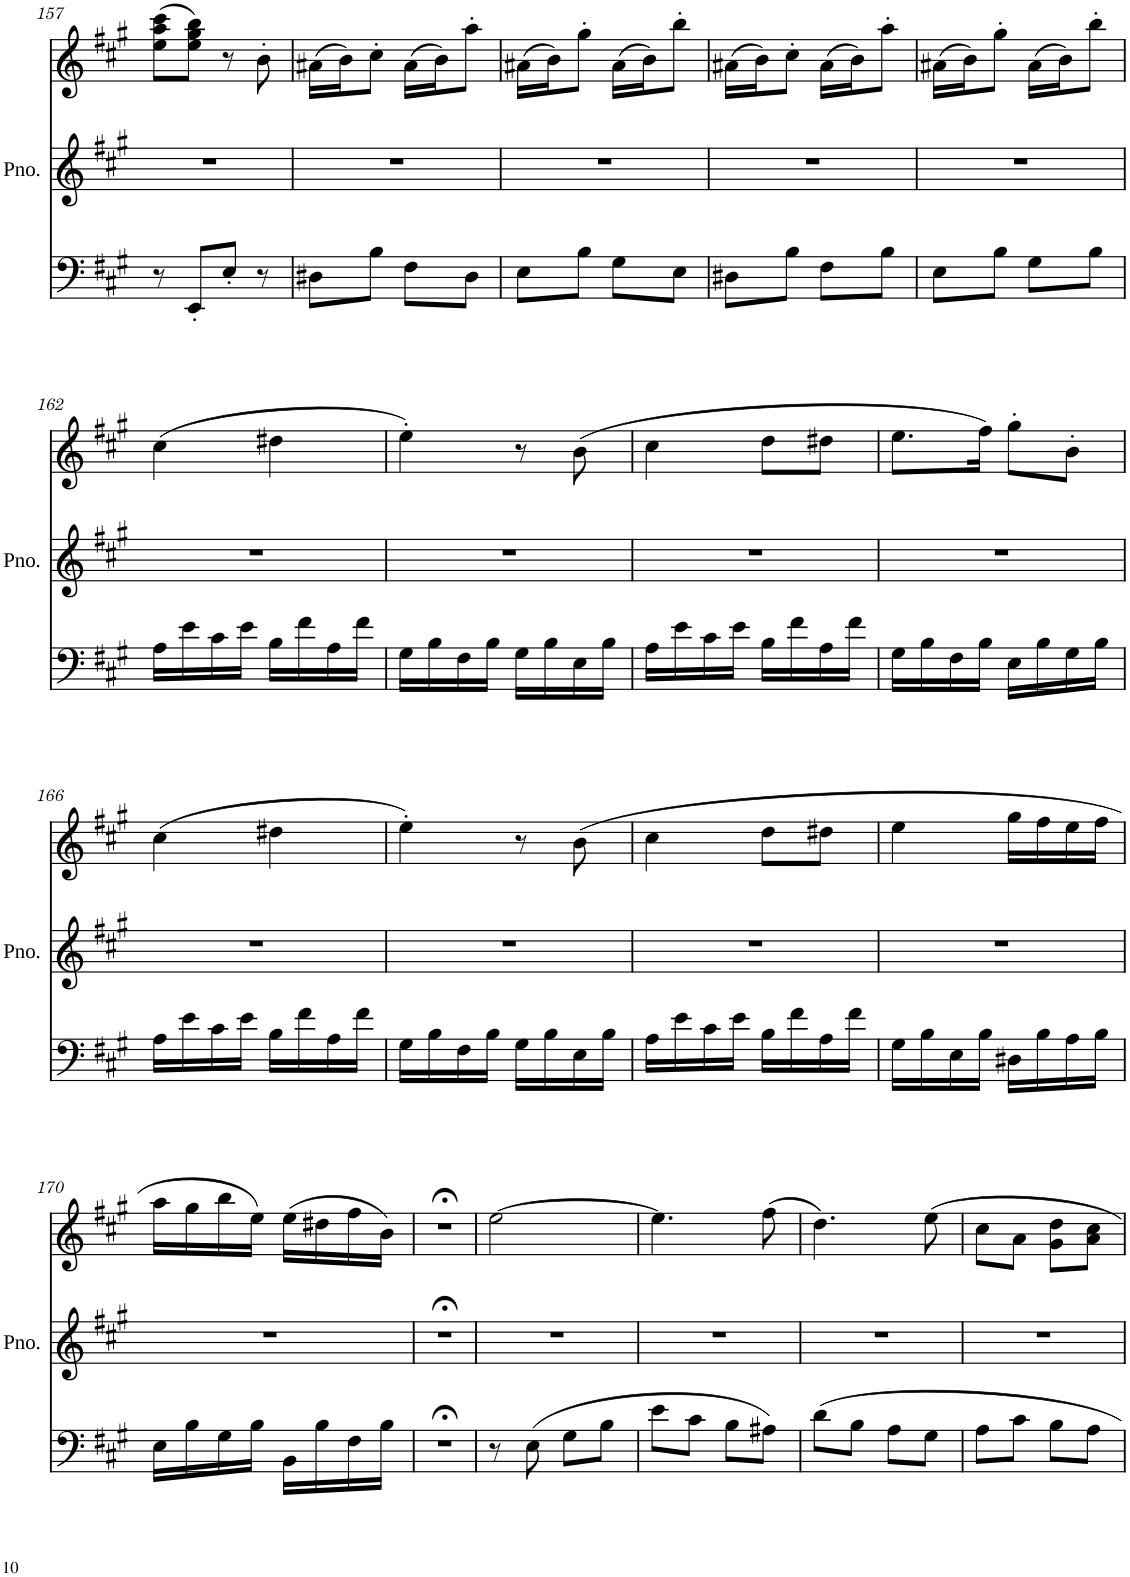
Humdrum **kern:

**kern	**kern	**kern
*part1	*part1	*part1
*staff3	*staff2	*staff1
*I"Piano	*	*
*I'Pno.	*	*
!!LO:PB:g=z
*clefF4	*clefG2	*clefG2
*k[f#c#g#]	*k[f#c#g#]	*k[f#c#g#]
*M2/4	*M2/4	*M2/4
=157	=157	=157
8r	2r	(8ee\ 8aa\ 8ccc#\L
8EE'/L	.	8ee\ 8gg#\ 8bb\J)
8E'/J	.	8r
8r	.	8b'\
=158	=158	=158
8D#X\L	2r	(16a#X\LL
.	.	16b\J)
8B\J	.	8cc#'\J
8F#\L	.	(16a#\LL
.	.	16b\J)
8D#\J	.	8aa'\J
=159	=159	=159
8E\L	2r	(16a#X\LL
.	.	16b\J)
8B\J	.	8gg#'\J
8G#\L	.	(16a#\LL
.	.	16b\J)
8E\J	.	8bb'\J
=160	=160	=160
8D#X\L	2r	(16a#X\LL
.	.	16b\J)
8B\J	.	8cc#'\J
8F#\L	.	(16a#\LL
.	.	16b\J)
8B\J	.	8aa'\J
=161	=161	=161
8E\L	2r	(16a#X\LL
.	.	16b\J)
8B\J	.	8gg#'\J
8G#\L	.	(16a#\LL
.	.	16b\J)
8B\J	.	8bb'\J
!!LO:LB:g=z
=162	=162	=162
16A\LL	2r	(4cc#\
16e\	.	.
16c#\	.	.
16e\JJ	.	.
16B\LL	.	4dd#X\
16f#\	.	.
16A\	.	.
16f#\JJ	.	.
=163	=163	=163
16G#\LL	2r	4ee'\)
16B\	.	.
16F#\	.	.
16B\JJ	.	.
16G#\LL	.	8r
16B\	.	.
16E\	.	(8b\
16B\JJ	.	.
=164	=164	=164
16A\LL	2r	4cc#\
16e\	.	.
16c#\	.	.
16e\JJ	.	.
16B\LL	.	8dd\L
16f#\	.	.
16A\	.	8dd#X\J
16f#\JJ	.	.
=165	=165	=165
16G#\LL	2r	8.ee\L
16B\	.	.
16F#\	.	.
16B\JJ	.	16ff#\Jk)
16E\LL	.	8gg#'\L
16B\	.	.
16G#\	.	8b'\J
16B\JJ	.	.
!!LO:LB:g=z
=166	=166	=166
16A\LL	2r	(4cc#\
16e\	.	.
16c#\	.	.
16e\JJ	.	.
16B\LL	.	4dd#X\
16f#\	.	.
16A\	.	.
16f#\JJ	.	.
=167	=167	=167
16G#\LL	2r	4ee'\)
16B\	.	.
16F#\	.	.
16B\JJ	.	.
16G#\LL	.	8r
16B\	.	.
16E\	.	(8b\
16B\JJ	.	.
=168	=168	=168
16A\LL	2r	4cc#\
16e\	.	.
16c#\	.	.
16e\JJ	.	.
16B\LL	.	8dd\L
16f#\	.	.
16A\	.	8dd#X\J
16f#\JJ	.	.
=169	=169	=169
16G#\LL	2r	4ee\
16B\	.	.
16E\	.	.
16B\JJ	.	.
16D#X\LL	.	16gg#\LL
16B\	.	16ff#\
16A\	.	16ee\
16B\JJ	.	16ff#\JJ
!!LO:LB:g=z
=170	=170	=170
16E\LL	2r	16aa\LL
16B\	.	16gg#\
16G#\	.	16bb\
16B\JJ	.	16ee\JJ)
16BB\LL	.	(16ee\LL
16B\	.	16dd#X\
16F#\	.	16ff#\
16B\JJ	.	16b\JJ)
=171	=171	=171
2r;<	2r;<	2r;<
=172	=172	=172
8r	2r	[2ee\
8E\	.	.
8G#\L	.	.
8B\J	.	.
=173	=173	=173
8e\L	2r	4.ee\]
8c#\J	.	.
8B\L	.	.
8A#X\J	.	(8ff#\
=174	=174	=174
8d\L	2r	4.dd\)
8B\J	.	.
8A\L	.	.
8G#\J	.	8ee\
=175	=175	=175
8A\L	2r	8cc#\L
8c#\J	.	8a\J
8B\L	.	8g#\ 8dd\L
8A\J	.	8a\ 8cc#\J
=	=	=
*-	*-	*-
